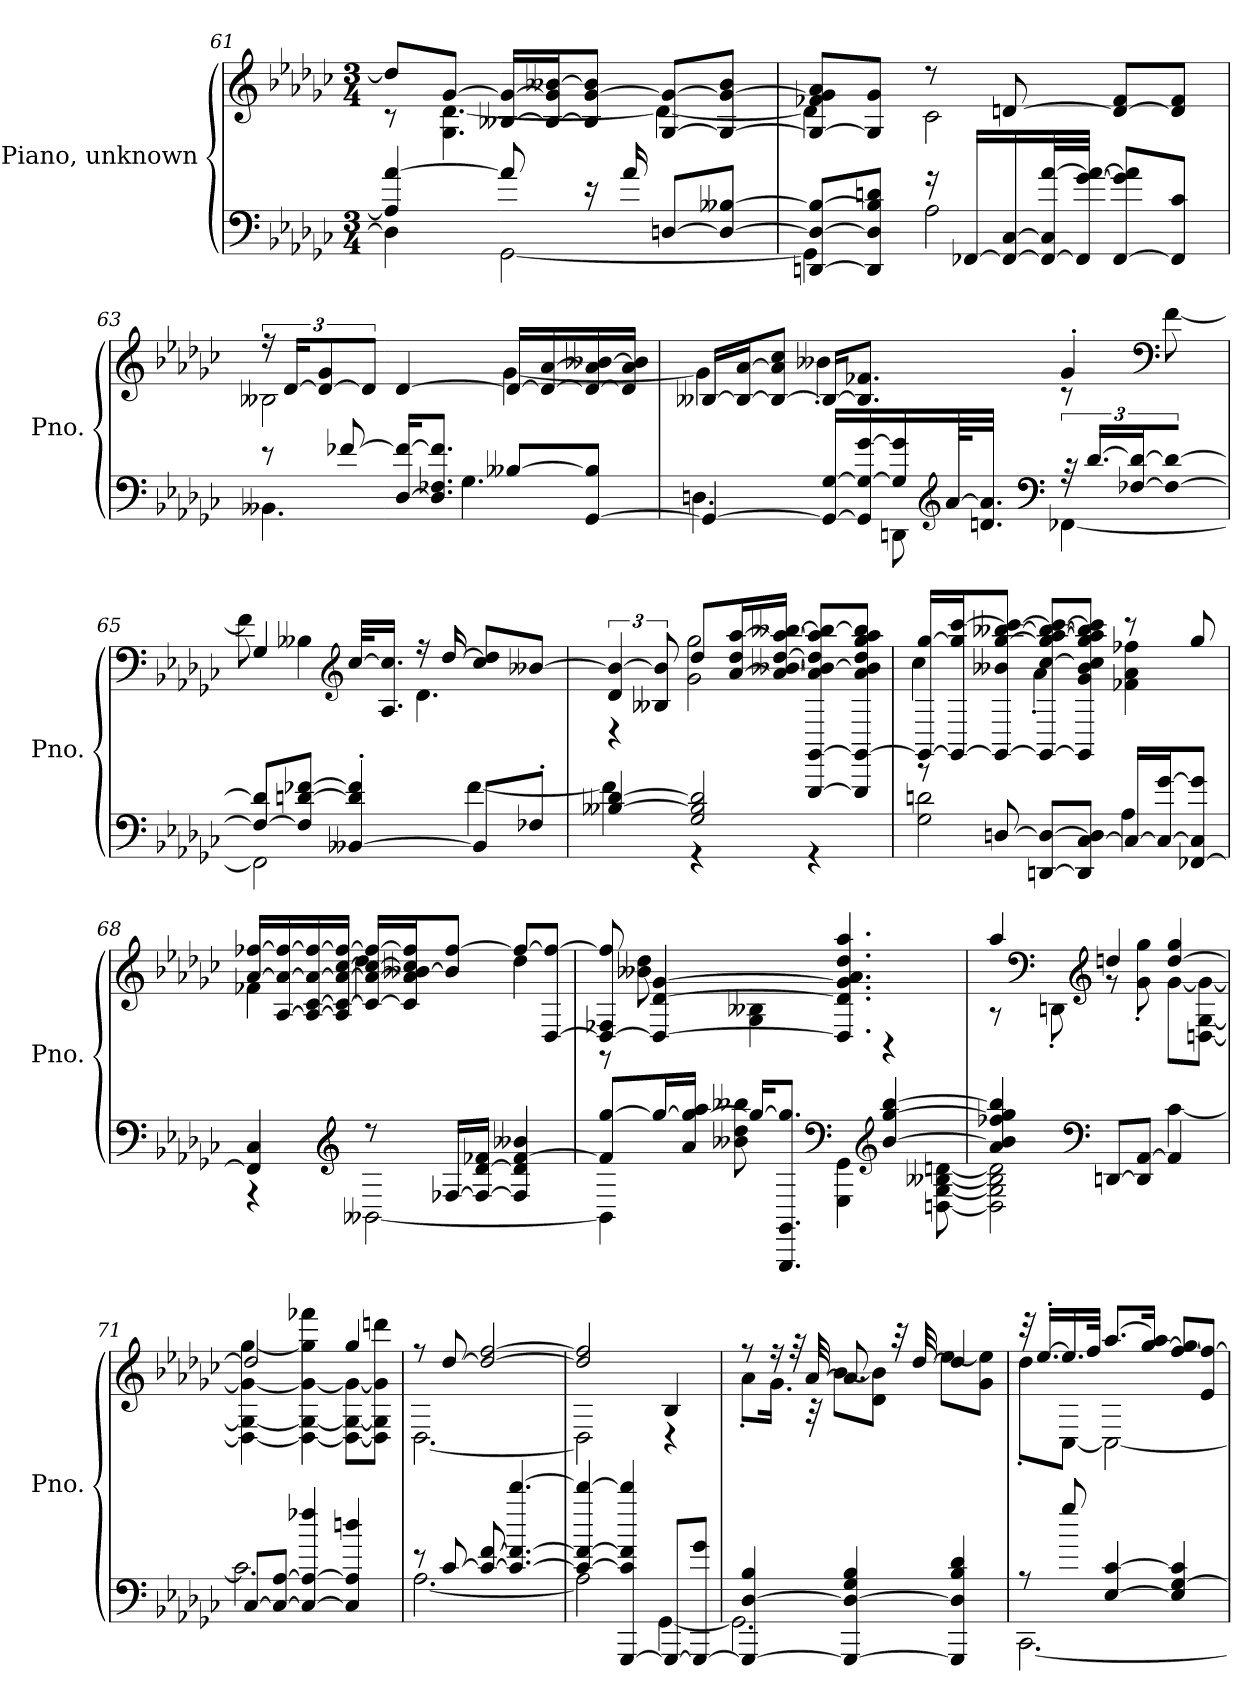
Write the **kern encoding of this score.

**kern	**kern
*part1	*part1
*staff2	*staff1
*I"Piano, unknown	*
*I'Pno.	*
*clefF4	*clefG2
*k[b-e-a-d-g-c-]	*k[b-e-a-d-g-c-]
*M3/4	*M3/4
=61	=61
*^	*^
4A-/] [4a-/	4D-\]	8dd-/L]	8r
.	.	[8g-/J	4.G-\ [4.d-\
8a-/]	[2GG-\	[16B--X/ 16g-/_LL	.
.	.	16B--/_ 16g-/] [16b--X/J	.
16r	.	8B--/] [8g-/ 8b--/]J	.
16a-/	.	.	.
[8Dn/L	.	[8G-/ 8g-/_L	4d-\_
8D/_ [8B--X/J	.	8G-/_ 8g-/_ 8b--/J	.
!!LO:LB:g=z	!!
=62	=62	=62	=62
[8DDn/ 8D/_ 8B--/_L	4GG-\]	8G-/_ 8f-X/ 8g-/] 8a-/L	4d-\]
8DD/] 8D/] 8B--/] 8dn/J	.	8G-/] 8g-/J	.
16r	2A-\	8r	2c-\
[16FF-X/LL	.	.	.
16FF-/_ [16C-/	.	[8dn/	.
32FF-/_ 32C-/] [32a-/L	.	.	.
32FF-/] [32g-/ 32a-/_JJJ	.	.	.
[8FF-/ 8g-/] 8a-/]L	.	8d/_ 8f-/L	.
8FF-/] 8c-/J	.	8d/] 8f-/J	.
=63	=63	=63	=63
8r	4.BB--X\	24r	2B--X\
.	.	[24d-/KL	.
.	.	12d-/_ 12g-/	.
[8f-X/	.	.	.
.	.	12d-/J]	.
[16D-/ 16f-/_KL	.	[4d-/	.
8.D-/] 8.F-X/ 8.f-/]J	.	.	.
.	4.G-\	.	.
[8B--X/L	.	16d-/LL_	[4g-\
.	.	16d-/_ [16a-/	.
[8GG-/ 8B--/]J	.	16d-/_ 16a-/] [16b--X/	.
.	.	16d-/] 16a-/ 16b--/]JJ	.
!!LO:LB:g=z	!!
=64	=64	=64	=64
4GG-/_	4.Dn\	[16B--X/LL	4g-\]
.	.	16B--/_ [16a-/J	.
.	.	8B--/_ 8a-/] 8cc-/J	.
16GG-/_ [16G-/LL	.	16B--/KL_	4b--X'\
16GG-/] 16G-/_ [16g-/	.	8.B--/] 8.f-X/J	.
16G-/] 16g-/]	8DDn\	.	.
*clefG2	*	*	*
[64a-/KL	.	.	.
32.dn/ 32.a-/]JJJ	.	.	.
*clefF4	*	*	*
48r	[4FF-X\	4g-'/	8r
[24.d/LL	.	.	.
[24F-X/ 24d/_J	.	.	.
*	*	*clefF4	*
8F-/_ 8d/_J	.	.	[8f-\
=65	=65	=65	=65
8F-/_ 8d/]L	2FF-\]	4G-/	8f-\]
8F-/] [8dn/ [8f-X/J	.	.	4B--X\
*	*	*clefG2	*
[4BB--X/' 4d/]' 4f-/]'	.	[32cc-/KLL	.
.	.	16.A-/ 16.cc-/]JJ	.
.	.	16r	4.d-\
.	.	[16dd-/	.
8BB--/L]	[4f-\	8cc-/ 8dd-/]L	.
8F-X'/J	.	[8b--X/J	.
!!LO:LB:g=z	!!
=66	=66	=66	=66
[4B--X/ [4d-/	4f-\]	6d-/ 6b--/_	4r
.	.	12B--X/ 12b--/]	.
2G-/ 2B--/] 2d-/]	4r	8dd-/L	2g-\ 2gg-\
.	.	[16a-/ 16dd-/ [16aa-/L	.
.	.	16a-/_ [16b--X/ [16dd-/ 16aa-/_ [16bb--X/JJ	.
.	4r	[8GGG-/ [8GG-/ 8a-/] 8b--/_ 8dd-/] 8aa-/] 8bb--/_L	.
.	.	8GGG-/] 8GG-/_ 8a-/ 8b--/] 8dd-/ 8gg-/ 8aa-/ 8bb--/]J	.
=67	=67	=67	=67
8r	2G-\ 2dn\	16GG-/_ [16gg-/LL	4cc-\
.	.	16GG-/_ 16gg-/] [16ccc-/J	.
[8Dn/	.	8GG-/_ 8b--X/ [8gg-/ [8bb--X/ 8ccc-/_J	.
[8DDn/ 8D/_L	.	8GG-/_ [8cc-/ 8gg-/] [8aa-/ 8bb--/_ 8ccc-/_L	4a-'\
8DD/] [8C-/ 8D/]J	.	8GG-/] 8g-/ 8b--/ 8cc-/] 8gg-/ 8aa-/] 8bb--/] 8ccc-/]J	.
16C-/LL_	4A-\	8r	4f-X\ 4a-\ 4ff-X\
16C-/_ [16g-/J	.	.	.
[8FF-X/ 8C-/] 8g-/]J	.	8gg-/	.
!!LO:PB:g=z	!!
=68	=68	=68	=68
4FF-/] 4C-/	4r	[16a-/ [16ff-X/LL	4f-X\
.	.	[16A-/ 16a-/_ 16ff-/_	.
.	.	16A-/_ [16c-/ 16a-/_ 16ff-/_	.
.	.	16A-/] 16c-/_ 16a-/_ [16cc-/ 16ff-/_JJ	.
*clefG2	*	*	*
8r	[2BB--X\	16c-/_ 16a-/_ 16cc-/_ 16ff-/_LL	4dd-\
.	.	16c-/] 16a-/] [16b--X/ 16cc-/] 16ff-/]J	.
[16F-X/LL	.	8b--/] [8ff-/J	.
16F-/_ [16d-/ 16f-X/JJ	.	.	.
4F-/] 4d-/] [4f-/ 4b--X/	.	8ff-/L_	4dd-\
.	.	[8D-/ 8ff-/_J	.
=69	=69	=69	=69
8f-/] [8gg-/L	4BB--\]	8D-/_ 8F-X/ 8ff-/]	8r
16gg-/L_	.	4D-/_ [4d-/ [4g-/	8b--X\ 8dd-\
16a-/ 16gg-/_ 16aa-/JJ	.	.	.
16gg-/KL_	8b--X\ 8dd-\ 8bb--X\	.	4G-\ 4B--X\
8.GGG-/ 8.GG-/ 8.gg-/]J	.	.	.
*clefF4	*	*	*
.	4GGG-\ 4GG-\	4.D-/] 4.d-/] 4.g-/] 4.a-/ 4.dd-/ 4.aa-/	.
*clefG2	*	*	*
[4b--/ [4gg-/ [4bb--/	.	.	4r
.	[8Dn\ [8G-\ [8B--X\ [8dn\	.	.
!!LO:LB:g=z	!!
=70	=70	=70	=70
4a-/ 4b--/] 4ff-X/ 4gg-/] 4bb--/]	2D\] 2G-\] 2B--\] 2d\]	4aa-/	8r
*	*	*clefF4	*
.	.	.	8DDn'\
*clefF4	*	*clefG2	*
[8DDn/L	.	4ddn/	8r
8DD/] [8AA-/J	.	.	8g-\' 8gg-\'
4AA-/]	[4c-\	[4dd/ 4gg-/	[8g-\L
.	.	.	[8Dn\ [8G-\ 8g-\_J
=71	=71	=71	=71
[8C-/L	2.c-\]	2dd/]	4D\_ 4G-\_ 4g-\_ [4gg-\
8C-/_ [8A-/J	.	.	.
4C-/_ 4A-/_ 4ff-X/	.	.	4D\_ 4G-\_ 4g-\_ 4gg-\] 4fff-X\
4C-/] 4A-/] 4ddn/	.	4gg-/	8D\_ 8G-\_ 8g-\_L
.	.	.	8D\] 8G-\] 8g-\] 8dddn\J
=72	=72	=72	=72
8r	[2.A-\	8r	[2.D-\
[8c-/	.	[8dd-/	.
8c-/_ [8f/	.	2dd-/_ [2ff/	.
4.c-/_ 4.f/_ [4.ddd-/	.	.	.
=73	=73	=73	=73
4c-/_ 4f/_ 4ddd-/_	2A-\]	2dd-/] 2ff/]	2D-\]
[4GGG-/ 4c-/] 4f/] 4ddd-/]	.	.	.
8GGG-/L_	[4GG-\	4B-/	4r
8GGG-/_ 8g-/J	.	.	.
!!LO:LB:g=z	!!
=74	=74	=74	=74
4GGG-/_ [4D-/ 4B-/	2.GG-\]	8r	8a-'\L
.	.	16r	16.g-\Jk
.	.	32r	.
.	.	[32a-/	32r
4GGG-/_ 4D-/_ 4G-/ 4B-/	.	8.a-/]	[8b-\L
.	.	.	8d-\ 8b-\]J
.	.	32r	.
.	.	[32dd-/	.
4GGG-/] 4D-/] 4B-/ 4d-/	.	4dd-/]	[8ee-\L
.	.	.	8g-\ 8ee-\]J
=75	=75	=75	=75
8r	[2.CC-\	32r	8dd-'\L
.	.	[16.ee-'/LL	.
8gg-/	.	16.ee-/]	[8C-\J
.	.	32ff/JJk	.
[4E-/ [4c-/	.	[8.aa-/L	2C-\_
.	.	[16gg-/ 16aa-/]Jk	.
4E-/] [4G-/ 4c-/]	.	[8ff/ 8gg-/]L	.
.	.	8e-/ 8ff/_J	.
*v	*v	*	*
*	*v	*v
=	=
*-	*-
